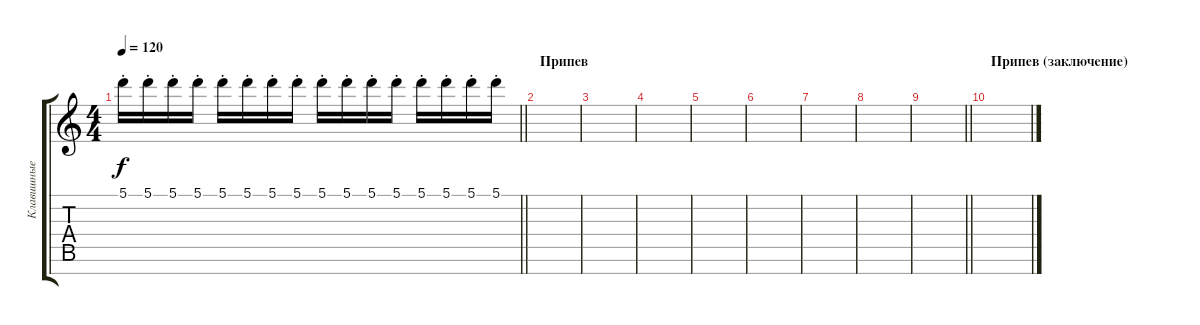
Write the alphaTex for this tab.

\track ("Клавишные IV" "Клавишные ") {instrument lead2sawtooth}
\staff {score tabs}
\tuning (A5 E5 C5 G4 D4 A3 E3) {hide}
\ts (4 4)
\tempo 120
\clef g2
\barLineRight lightlight
\ks c
5.1{st}.16{dy f} 5.1{st}.16 5.1{st}.16 5.1{st}.16 5.1{st}.16 5.1{st}.16 5.1{st}.16 5.1{st}.16 5.1{st}.16 5.1{st}.16 5.1{st}.16 5.1{st}.16 5.1{st}.16 5.1{st}.16 5.1{st}.16 5.1{st}.16 |
\section ("" "Припев")
|
|
|
|
|
|
|
\barLineRight lightlight
|
\section ("" "Припев (заключение)")
